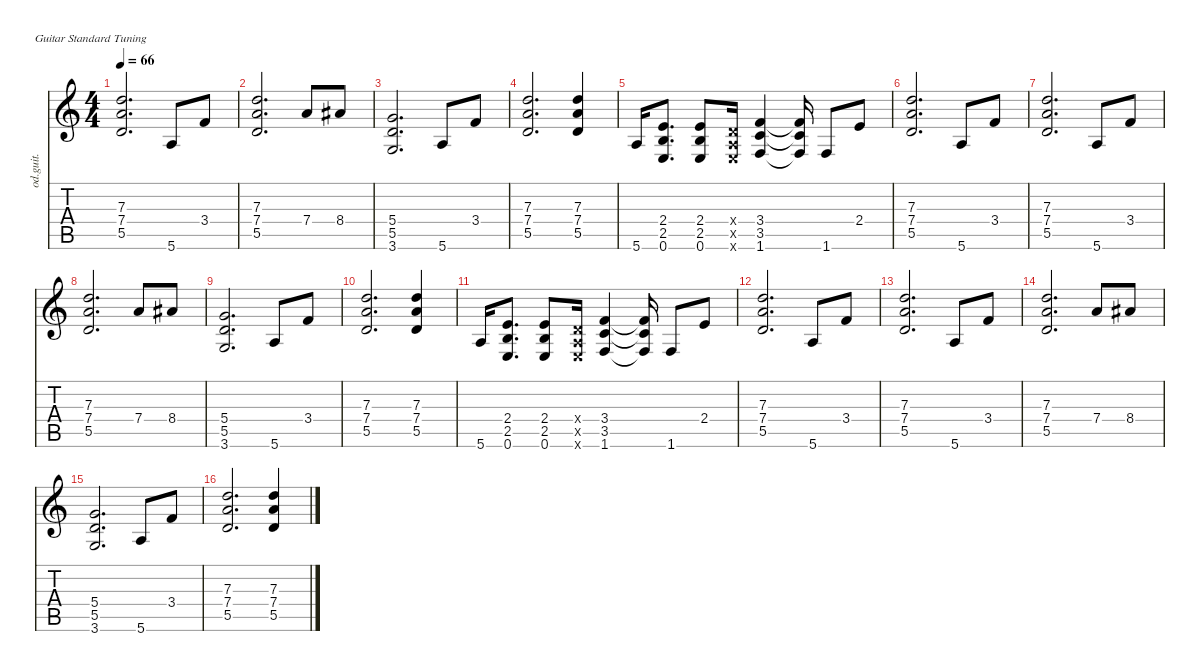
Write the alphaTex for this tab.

\defaultSystemsLayout 4
\hideDynamics
\bracketExtendMode nobrackets
\otherSystemsTrackNameOrientation horizontal
\track ("Overdriven Guitar" "od.guit.") {instrument overdrivenguitar}
\staff {score tabs}
\tuning (E4 B3 G3 D3 A2 E2)
\ts (4 4)
\tempo 66
\clef g2
\ks c
(5.5 7.4 7.3).2{d dy mf beam Up} 5.6.8{beam Up} 3.4.8{beam Up} |
(5.5 7.4 7.3).2{d beam Up} 7.4.8{beam Up} 8.4{acc #}.8{beam Up} |
(3.6 5.5 5.4).2{d beam Up} 5.6.8{beam Up} 3.4.8{beam Up} |
(5.5 7.4 7.3).2{d beam Up} (5.5 7.4 7.3).4{beam Up} |
5.6.16{beam Up} (0.6 2.5 2.4).8{d beam Up} (0.6 2.5 2.4).8{beam Up} (0.6{x} 0.5{x} 0.4{x}).16{beam Up} (1.6 3.5 3.4).4{beam Up} (3.4{t} 3.5{t} 1.6{t}).16{beam Up} 1.6.8{beam Up} 2.4.8{beam Up} |
(5.5 7.4 7.3).2{d beam Up} 5.6.8{beam Up} 3.4.8{beam Up} |
(5.5 7.4 7.3).2{d beam Up} 5.6.8{beam Up} 3.4.8{beam Up} |
(5.5 7.4 7.3).2{d beam Up} 7.4.8{beam Up} 8.4{acc #}.8{beam Up} |
(3.6 5.5 5.4).2{d beam Up} 5.6.8{beam Up} 3.4.8{beam Up} |
(5.5 7.4 7.3).2{d beam Up} (5.5 7.4 7.3).4{beam Up} |
5.6.16{beam Up} (0.6 2.5 2.4).8{d beam Up} (0.6 2.5 2.4).8{beam Up} (0.6{x} 0.5{x} 0.4{x}).16{beam Up} (1.6 3.5 3.4).4{beam Up} (3.4{t} 3.5{t} 1.6{t}).16{beam Up} 1.6.8{beam Up} 2.4.8{beam Up} |
(5.5 7.4 7.3).2{d beam Up} 5.6.8{beam Up} 3.4.8{beam Up} |
(5.5 7.4 7.3).2{d beam Up} 5.6.8{beam Up} 3.4.8{beam Up} |
(5.5 7.4 7.3).2{d beam Up} 7.4.8{beam Up} 8.4{acc #}.8{beam Up} |
(3.6 5.5 5.4).2{d beam Up} 5.6.8{beam Up} 3.4.8{beam Up} |
(5.5 7.4 7.3).2{d beam Up} (5.5 7.4 7.3).4{beam Up}
